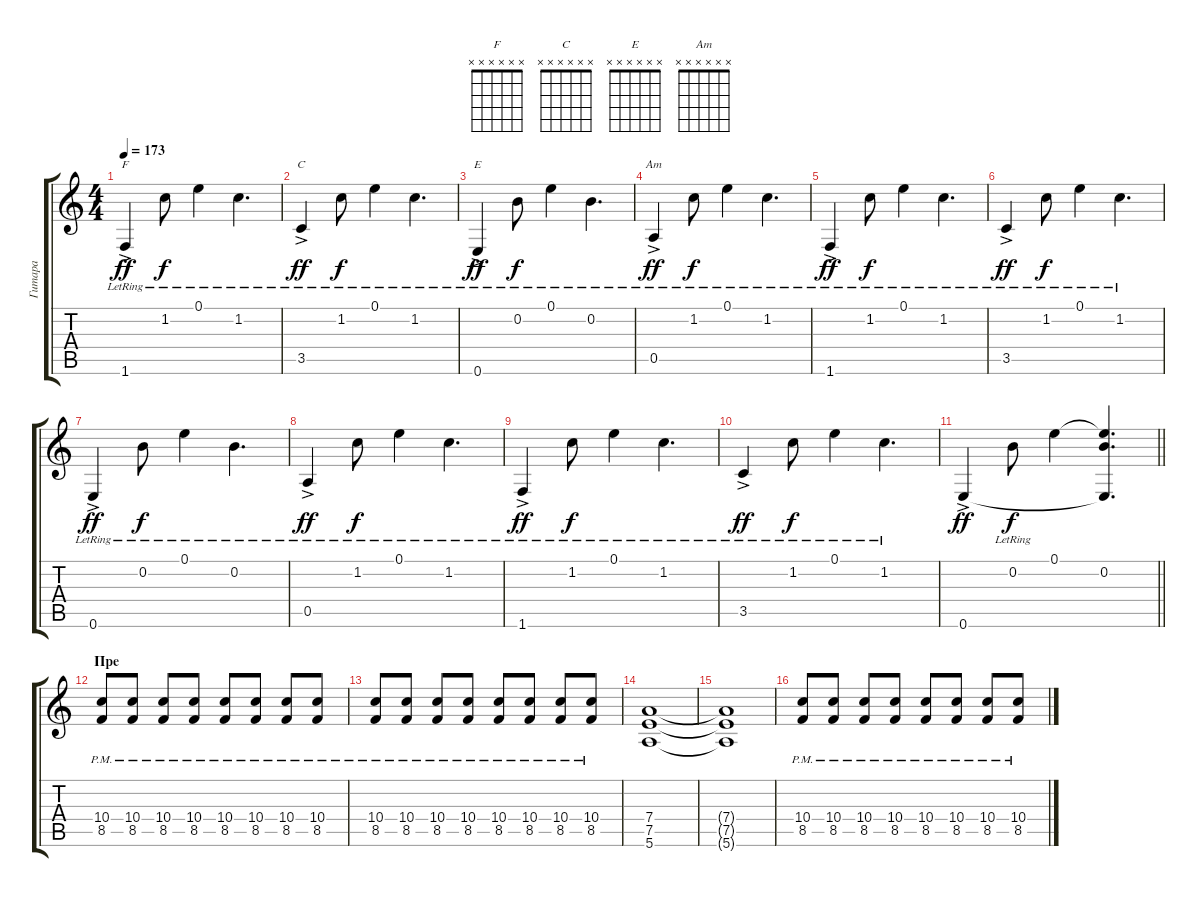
\track ("Гитара" "Гитара") {instrument acousticguitarsteel}
\staff {score tabs}
\tuning (E4 B3 G3 D3 A2 E2) {hide}
\chord ("F" x x x x x x)
\chord ("C" x x x x x x)
\chord ("E" x x x x x x)
\chord ("Am" x x x x x x)
\ts (4 4)
\tempo 173
\clef g2
\ks c
1.6{ac lr}.4{ch "F" dy ff} 1.2{lr}.8{dy f} 0.1{lr}.4 1.2{lr}.4{d} |
3.5{ac lr}.4{ch "C" dy ff} 1.2{lr}.8{dy f} 0.1{lr}.4 1.2{lr}.4{d} |
0.6{ac lr}.4{ch "E" dy ff} 0.2{lr}.8{dy f} 0.1{lr}.4 0.2{lr}.4{d} |
0.5{ac lr}.4{ch "Am" dy ff} 1.2{lr}.8{dy f} 0.1{lr}.4 1.2{lr}.4{d} |
1.6{ac lr}.4{dy ff} 1.2{lr}.8{dy f} 0.1{lr}.4 1.2{lr}.4{d} |
3.5{ac lr}.4{dy ff} 1.2{lr}.8{dy f} 0.1{lr}.4 1.2{lr}.4{d} |
0.6{ac lr}.4{dy ff} 0.2{lr}.8{dy f} 0.1{lr}.4 0.2{lr}.4{d} |
0.5{ac lr}.4{dy ff} 1.2{lr}.8{dy f} 0.1{lr}.4 1.2{lr}.4{d} |
1.6{ac lr}.4{dy ff} 1.2{lr}.8{dy f} 0.1{lr}.4 1.2{lr}.4{d} |
3.5{ac lr}.4{dy ff} 1.2{lr}.8{dy f} 0.1{lr}.4 1.2{lr}.4{d} |
\barLineRight lightlight
0.6{ac}.4{dy ff} 0.2{lr}.8{dy f} 0.1.4 (0.1{t} 0.2 0.6{t}).4{d} |
\section ("" "Пре")
(10.4{pm} 8.5{pm}).8{volume 13} (10.4{pm} 8.5{pm}).8 (10.4{pm} 8.5{pm}).8 (10.4{pm} 8.5{pm}).8 (10.4{pm} 8.5{pm}).8 (10.4{pm} 8.5{pm}).8 (10.4{pm} 8.5{pm}).8 (10.4{pm} 8.5{pm}).8 |
(10.4{pm} 8.5{pm}).8 (10.4{pm} 8.5{pm}).8 (10.4{pm} 8.5{pm}).8 (10.4{pm} 8.5{pm}).8 (10.4{pm} 8.5{pm}).8 (10.4{pm} 8.5{pm}).8 (10.4{pm} 8.5{pm}).8 (10.4{pm} 8.5{pm}).8 |
(7.4 7.5 5.6).1 |
(7.4{t} 7.5{t} 5.6{t}).1 |
(10.4{pm} 8.5{pm}).8 (10.4{pm} 8.5{pm}).8 (10.4{pm} 8.5{pm}).8 (10.4{pm} 8.5{pm}).8 (10.4{pm} 8.5{pm}).8 (10.4{pm} 8.5{pm}).8 (10.4{pm} 8.5{pm}).8 (10.4{pm} 8.5{pm}).8
